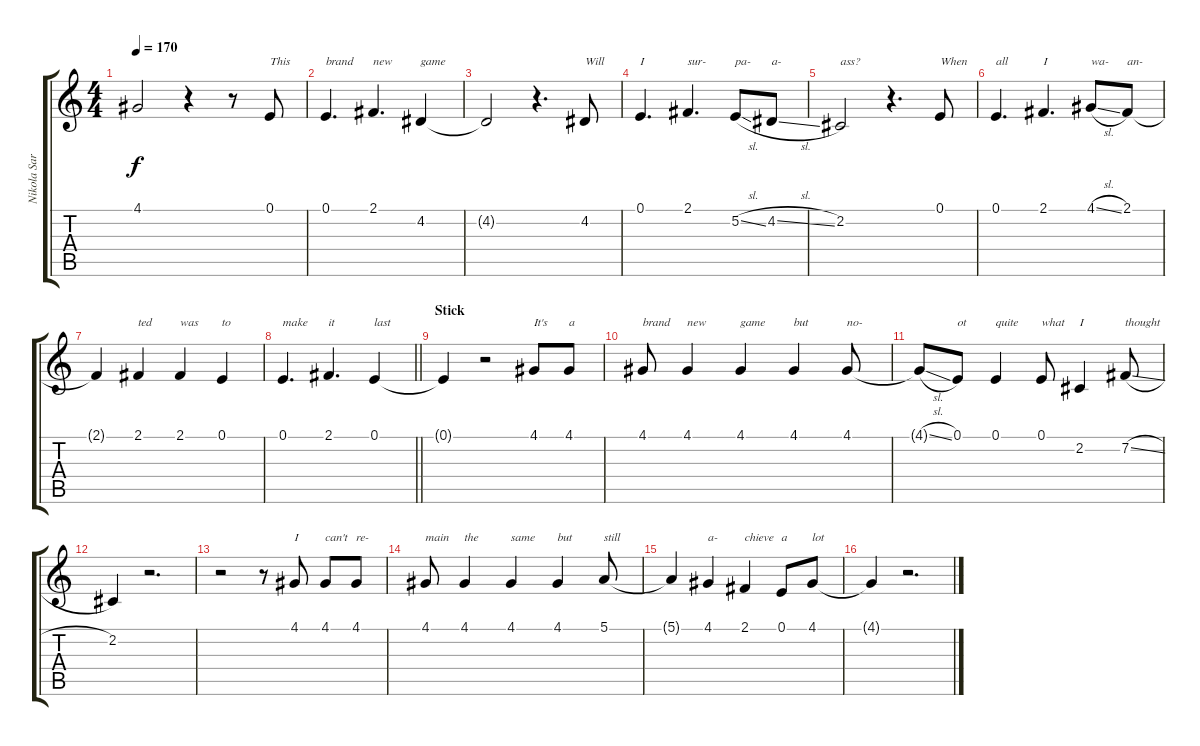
\track ("Nikola Sarcevic - Vocal" "Nikola Sar") {instrument altosax}
\staff {score tabs}
\tuning (E4 B3 G3 D3 A2 E2) {hide}
\ts (4 4)
\tempo 170
\clef g2
\ks c
4.1{t}.2{dy f} r.4 r.8 0.1.8{txt "This"} |
0.1.4{d txt "brand"} 2.1.4{d txt "new"} 4.2.4{txt "game"} |
4.2{t}.2 r.4{d} 4.2.8{txt "Will"} |
0.1.4{d txt "I"} 2.1.4{d txt "sur-"} 5.2{sl}.8{txt "pa-"} 4.2{sl}.8{txt "a-"} |
2.2.2{txt "ass?"} r.4{d} 0.1.8{txt "When"} |
0.1.4{d txt "all"} 2.1.4{d txt "I"} 4.1{sl}.8{txt "wa-"} 2.1.8{txt "an-"} |
2.1{t}.4 2.1.4{txt "ted"} 2.1.4{txt "was"} 0.1.4{txt "to"} |
\barLineRight lightlight
0.1.4{d txt "make"} 2.1.4{d txt "it"} 0.1.4{txt "last"} |
\section ("" "Stick")
0.1{t}.4 r.2 4.1.8{txt "It's"} 4.1.8{txt "a"} |
4.1.8{txt "brand"} 4.1.4{txt "new"} 4.1.4{txt "game"} 4.1.4{txt "but"} 4.1.8{txt "no-"} |
4.1{sl t}.8 0.1.8{txt "ot"} 0.1.4{txt "quite"} 0.1.8{txt "what"} 2.2.4{txt "I"} 7.2{sl}.8{txt "thought"} |
2.2.4 r.2{d} |
r.2 r.8 4.1.8{txt "I"} 4.1.8{txt "can't"} 4.1.8{txt "re-"} |
4.1.8{txt "main"} 4.1.4{txt "the"} 4.1.4{txt "same"} 4.1.4{txt "but"} 5.1.8{txt "still"} |
5.1{t}.4 4.1.4{txt "a-"} 2.1.4{txt "chieve"} 0.1.8{txt "a"} 4.1.8{txt "lot"} |
4.1{t}.4 r.2{d}
